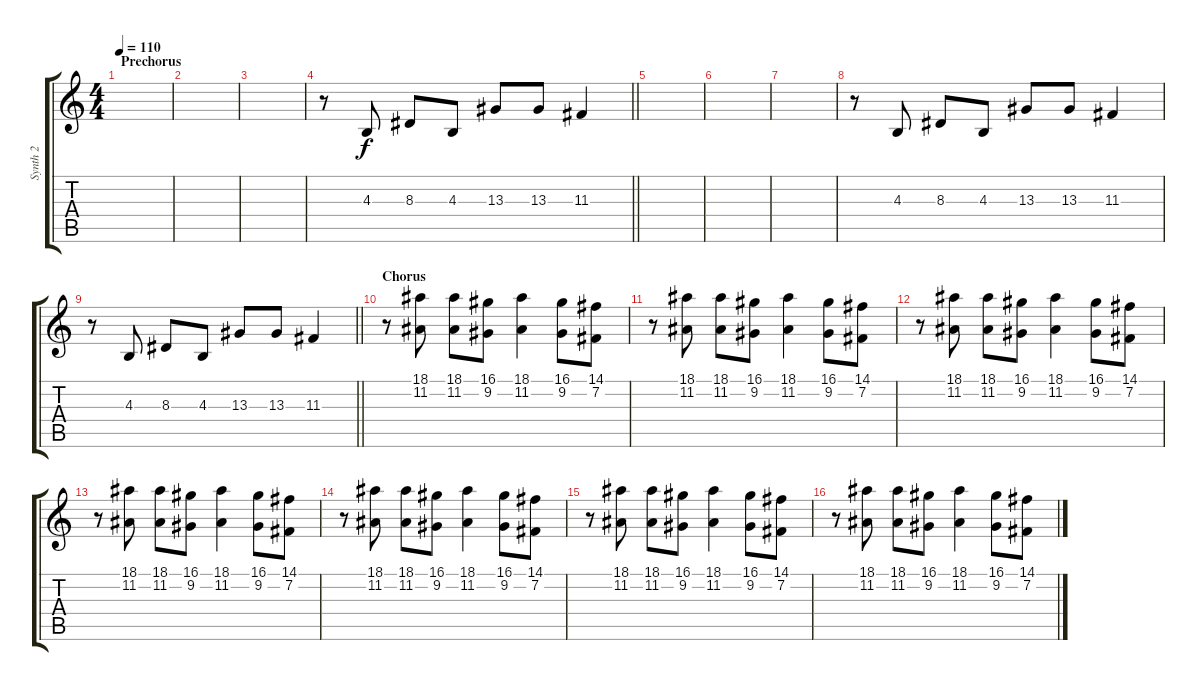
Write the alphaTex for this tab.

\track ("Synth 2" "Synth 2") {instrument lead1square}
\staff {score tabs}
\tuning (E4 B3 G3 D3 A2 E2) {hide}
\ts (4 4)
\section ("" "Prechorus")
\tempo 110
\clef g2
\ks c
|
|
|
\barLineRight lightlight
r.8 4.3.8 8.3.8 4.3.8 13.3.8 13.3.8 11.3.4 |
|
|
|
r.8 4.3.8 8.3.8 4.3.8 13.3.8 13.3.8 11.3.4 |
\barLineRight lightlight
r.8 4.3.8 8.3.8 4.3.8 13.3.8 13.3.8 11.3.4 |
\section ("" "Chorus")
r.8 (18.1 11.2).8 (18.1 11.2).8 (16.1 9.2).8 (18.1 11.2).4 (16.1 9.2).8 (14.1 7.2).8 |
r.8 (18.1 11.2).8 (18.1 11.2).8 (16.1 9.2).8 (18.1 11.2).4 (16.1 9.2).8 (14.1 7.2).8 |
r.8 (18.1 11.2).8 (18.1 11.2).8 (16.1 9.2).8 (18.1 11.2).4 (16.1 9.2).8 (14.1 7.2).8 |
r.8 (18.1 11.2).8 (18.1 11.2).8 (16.1 9.2).8 (18.1 11.2).4 (16.1 9.2).8 (14.1 7.2).8 |
r.8 (18.1 11.2).8 (18.1 11.2).8 (16.1 9.2).8 (18.1 11.2).4 (16.1 9.2).8 (14.1 7.2).8 |
r.8 (18.1 11.2).8 (18.1 11.2).8 (16.1 9.2).8 (18.1 11.2).4 (16.1 9.2).8 (14.1 7.2).8 |
r.8 (18.1 11.2).8 (18.1 11.2).8 (16.1 9.2).8 (18.1 11.2).4 (16.1 9.2).8 (14.1 7.2).8
